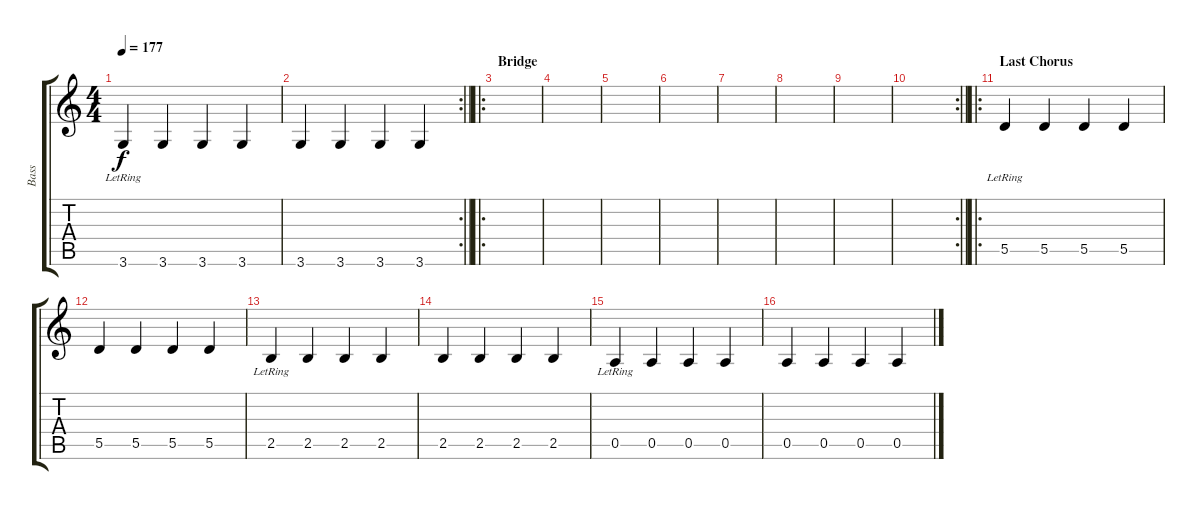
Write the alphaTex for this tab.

\track ("Bass" "Bass") {instrument electricbassfinger}
\staff {score tabs}
\tuning (E4 B3 G3 D3 A2 E2) {hide}
\ts (4 4)
\tempo 177
\clef g2
\ks c
3.6{lr}.4{dy f} 3.6.4 3.6.4 3.6.4 |
\rc 2
\barLineRight lightlight
3.6.4 3.6.4 3.6.4 3.6.4 |
\ro
\section ("" "Bridge")
|
|
|
|
|
|
|
\rc 2
\barLineRight lightlight
|
\ro
\section ("" "Last Chorus")
5.5{lr}.4 5.5.4 5.5.4 5.5.4 |
5.5.4 5.5.4 5.5.4 5.5.4 |
2.5{lr}.4 2.5.4 2.5.4 2.5.4 |
2.5.4 2.5.4 2.5.4 2.5.4 |
0.5{lr}.4 0.5.4 0.5.4 0.5.4 |
0.5.4 0.5.4 0.5.4 0.5.4
